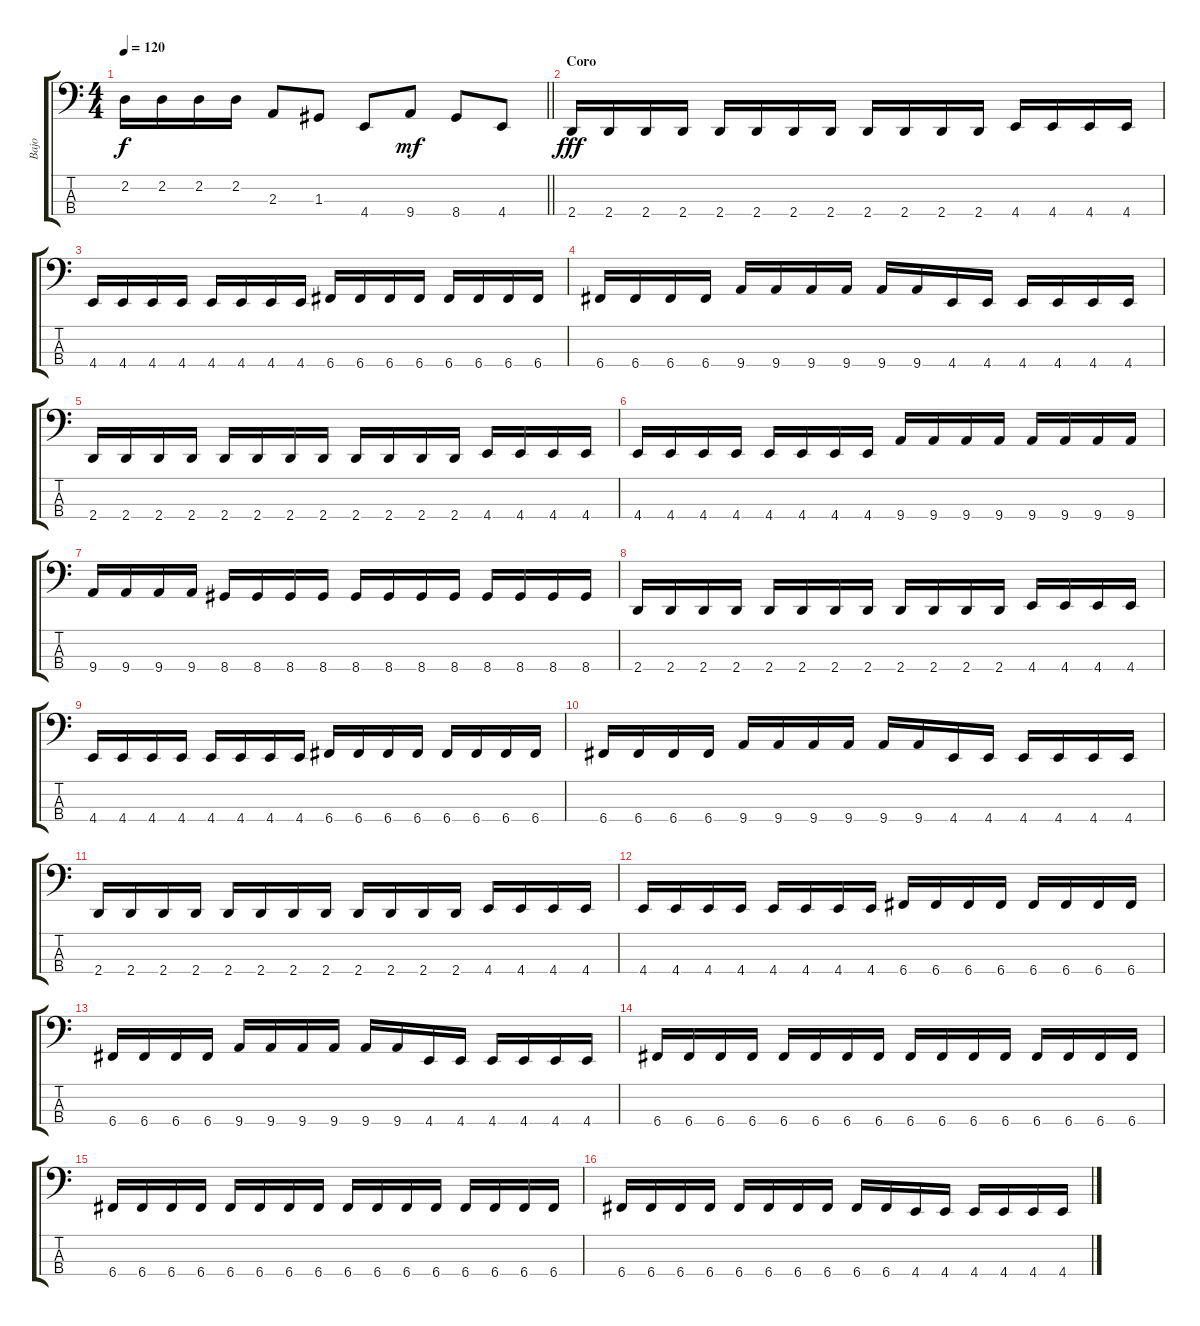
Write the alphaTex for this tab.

\track ("Bajo" "Bajo") {instrument electricbasspick}
\staff {score tabs}
\tuning (F2 C2 G1 C1) {hide}
\ts (4 4)
\tempo 120
\clef f4
\barLineRight lightlight
\ks c
2.2.16{dy f} 2.2.16 2.2.16 2.2.16 2.3.8 1.3.8 4.4.8 9.4.8{dy mf} 8.4.8 4.4.8 |
\section ("" "Coro")
2.4.16{dy fff} 2.4.16 2.4.16 2.4.16 2.4.16 2.4.16 2.4.16 2.4.16 2.4.16 2.4.16 2.4.16 2.4.16 4.4.16 4.4.16 4.4.16 4.4.16 |
4.4.16 4.4.16 4.4.16 4.4.16 4.4.16 4.4.16 4.4.16 4.4.16 6.4.16 6.4.16 6.4.16 6.4.16 6.4.16 6.4.16 6.4.16 6.4.16 |
6.4.16 6.4.16 6.4.16 6.4.16 9.4.16 9.4.16 9.4.16 9.4.16 9.4.16 9.4.16 4.4.16 4.4.16 4.4.16 4.4.16 4.4.16 4.4.16 |
2.4.16 2.4.16 2.4.16 2.4.16 2.4.16 2.4.16 2.4.16 2.4.16 2.4.16 2.4.16 2.4.16 2.4.16 4.4.16 4.4.16 4.4.16 4.4.16 |
4.4.16 4.4.16 4.4.16 4.4.16 4.4.16 4.4.16 4.4.16 4.4.16 9.4.16 9.4.16 9.4.16 9.4.16 9.4.16 9.4.16 9.4.16 9.4.16 |
9.4.16 9.4.16 9.4.16 9.4.16 8.4.16 8.4.16 8.4.16 8.4.16 8.4.16 8.4.16 8.4.16 8.4.16 8.4.16 8.4.16 8.4.16 8.4.16 |
2.4.16 2.4.16 2.4.16 2.4.16 2.4.16 2.4.16 2.4.16 2.4.16 2.4.16 2.4.16 2.4.16 2.4.16 4.4.16 4.4.16 4.4.16 4.4.16 |
4.4.16 4.4.16 4.4.16 4.4.16 4.4.16 4.4.16 4.4.16 4.4.16 6.4.16 6.4.16 6.4.16 6.4.16 6.4.16 6.4.16 6.4.16 6.4.16 |
6.4.16 6.4.16 6.4.16 6.4.16 9.4.16 9.4.16 9.4.16 9.4.16 9.4.16 9.4.16 4.4.16 4.4.16 4.4.16 4.4.16 4.4.16 4.4.16 |
2.4.16 2.4.16 2.4.16 2.4.16 2.4.16 2.4.16 2.4.16 2.4.16 2.4.16 2.4.16 2.4.16 2.4.16 4.4.16 4.4.16 4.4.16 4.4.16 |
4.4.16 4.4.16 4.4.16 4.4.16 4.4.16 4.4.16 4.4.16 4.4.16 6.4.16 6.4.16 6.4.16 6.4.16 6.4.16 6.4.16 6.4.16 6.4.16 |
6.4.16 6.4.16 6.4.16 6.4.16 9.4.16 9.4.16 9.4.16 9.4.16 9.4.16 9.4.16 4.4.16 4.4.16 4.4.16 4.4.16 4.4.16 4.4.16 |
6.4.16 6.4.16 6.4.16 6.4.16 6.4.16 6.4.16 6.4.16 6.4.16 6.4.16 6.4.16 6.4.16 6.4.16 6.4.16 6.4.16 6.4.16 6.4.16 |
6.4.16 6.4.16 6.4.16 6.4.16 6.4.16 6.4.16 6.4.16 6.4.16 6.4.16 6.4.16 6.4.16 6.4.16 6.4.16 6.4.16 6.4.16 6.4.16 |
6.4.16 6.4.16 6.4.16 6.4.16 6.4.16 6.4.16 6.4.16 6.4.16 6.4.16 6.4.16 4.4.16 4.4.16 4.4.16 4.4.16 4.4.16 4.4.16
